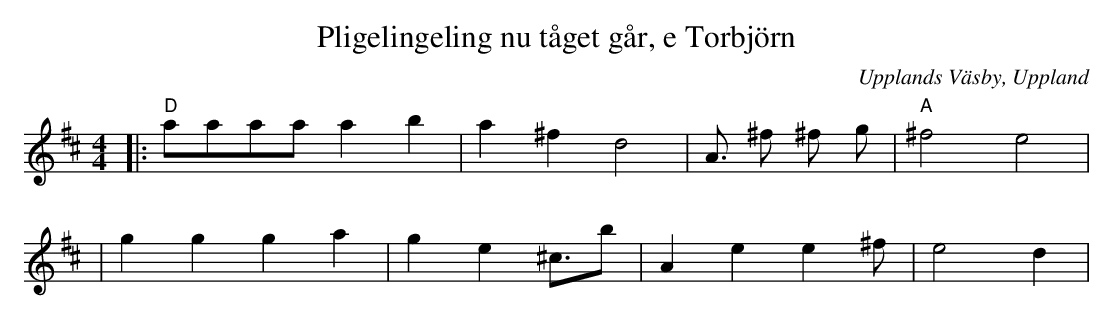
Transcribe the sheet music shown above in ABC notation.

X:1
T:Pligelingeling nu tåget går, e Torbjörn
O:Upplands Väsby, Uppland
M:4/4
L:1/8
K:D
|: "D"aaaa a2 b2 |a2^f2 d4 | A3/2 ^f ^f g | "A"^f4 e4 |
| g2g2g2a2 |g2e2^c3/2b | A2e2e2^f | ""e4 d2 |
:|
